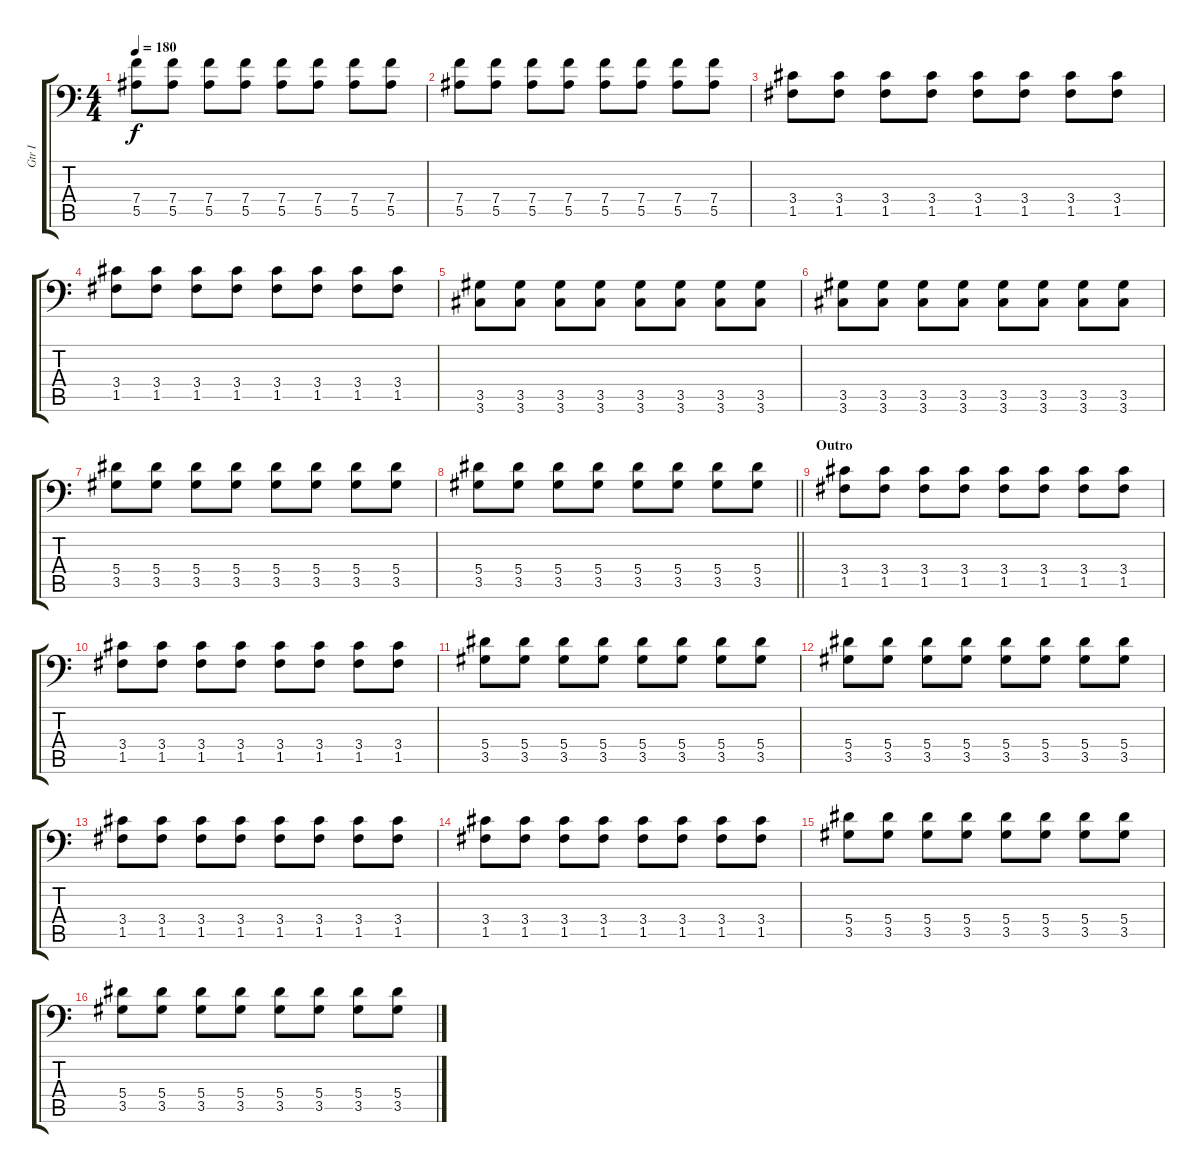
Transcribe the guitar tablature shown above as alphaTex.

\track ("Gtr I" "Gtr I") {instrument distortionguitar}
\staff {score tabs}
\tuning (C4 G3 Eb3 Bb2 F2 Bb1) {hide}
\ts (4 4)
\tempo 180
\clef f4
\ks c
(7.4 5.5).8{dy f} (7.4 5.5).8 (7.4 5.5).8 (7.4 5.5).8 (7.4 5.5).8 (7.4 5.5).8 (7.4 5.5).8 (7.4 5.5).8 |
(7.4 5.5).8 (7.4 5.5).8 (7.4 5.5).8 (7.4 5.5).8 (7.4 5.5).8 (7.4 5.5).8 (7.4 5.5).8 (7.4 5.5).8 |
(3.4 1.5).8 (3.4 1.5).8 (3.4 1.5).8 (3.4 1.5).8 (3.4 1.5).8 (3.4 1.5).8 (3.4 1.5).8 (3.4 1.5).8 |
(3.4 1.5).8 (3.4 1.5).8 (3.4 1.5).8 (3.4 1.5).8 (3.4 1.5).8 (3.4 1.5).8 (3.4 1.5).8 (3.4 1.5).8 |
(3.5 3.6).8 (3.5 3.6).8 (3.5 3.6).8 (3.5 3.6).8 (3.5 3.6).8 (3.5 3.6).8 (3.5 3.6).8 (3.5 3.6).8 |
(3.5 3.6).8 (3.5 3.6).8 (3.5 3.6).8 (3.5 3.6).8 (3.5 3.6).8 (3.5 3.6).8 (3.5 3.6).8 (3.5 3.6).8 |
(5.4 3.5).8 (5.4 3.5).8 (5.4 3.5).8 (5.4 3.5).8 (5.4 3.5).8 (5.4 3.5).8 (5.4 3.5).8 (5.4 3.5).8 |
\barLineRight lightlight
(5.4 3.5).8 (5.4 3.5).8 (5.4 3.5).8 (5.4 3.5).8 (5.4 3.5).8 (5.4 3.5).8 (5.4 3.5).8 (5.4 3.5).8 |
\section ("" "Outro")
(3.4 1.5).8 (3.4 1.5).8 (3.4 1.5).8 (3.4 1.5).8 (3.4 1.5).8 (3.4 1.5).8 (3.4 1.5).8 (3.4 1.5).8 |
(3.4 1.5).8 (3.4 1.5).8 (3.4 1.5).8 (3.4 1.5).8 (3.4 1.5).8 (3.4 1.5).8 (3.4 1.5).8 (3.4 1.5).8 |
(5.4 3.5).8 (5.4 3.5).8 (5.4 3.5).8 (5.4 3.5).8 (5.4 3.5).8 (5.4 3.5).8 (5.4 3.5).8 (5.4 3.5).8 |
(5.4 3.5).8 (5.4 3.5).8 (5.4 3.5).8 (5.4 3.5).8 (5.4 3.5).8 (5.4 3.5).8 (5.4 3.5).8 (5.4 3.5).8 |
(3.4 1.5).8 (3.4 1.5).8 (3.4 1.5).8 (3.4 1.5).8 (3.4 1.5).8 (3.4 1.5).8 (3.4 1.5).8 (3.4 1.5).8 |
(3.4 1.5).8 (3.4 1.5).8 (3.4 1.5).8 (3.4 1.5).8 (3.4 1.5).8 (3.4 1.5).8 (3.4 1.5).8 (3.4 1.5).8 |
(5.4 3.5).8 (5.4 3.5).8 (5.4 3.5).8 (5.4 3.5).8 (5.4 3.5).8 (5.4 3.5).8 (5.4 3.5).8 (5.4 3.5).8 |
(5.4 3.5).8 (5.4 3.5).8 (5.4 3.5).8 (5.4 3.5).8 (5.4 3.5).8 (5.4 3.5).8 (5.4 3.5).8 (5.4 3.5).8
